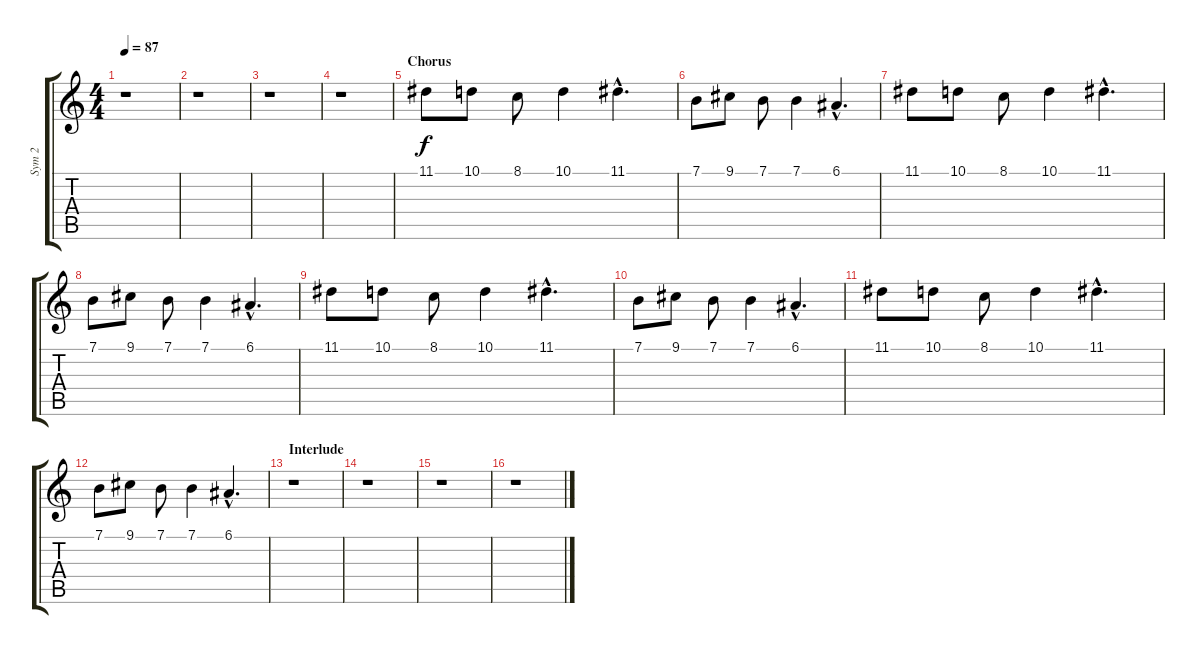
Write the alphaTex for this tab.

\track ("Sym 2" "Sym 2") {instrument stringensemble1}
\staff {score tabs}
\tuning (E4 B3 G3 D3 A2 E2) {hide}
\ts (4 4)
\tempo 87
\clef g2
\ks c
r.1{dy f} |
r.1 |
r.1 |
r.1 |
\section ("" "Chorus")
11.1.8 10.1.8 8.1.8 10.1.4 11.1{hac}.4{d} |
7.1.8 9.1.8 7.1.8 7.1.4 6.1{hac}.4{d} |
11.1.8 10.1.8 8.1.8 10.1.4 11.1{hac}.4{d} |
7.1.8 9.1.8 7.1.8 7.1.4 6.1{hac}.4{d} |
11.1.8 10.1.8 8.1.8 10.1.4 11.1{hac}.4{d} |
7.1.8 9.1.8 7.1.8 7.1.4 6.1{hac}.4{d} |
11.1.8 10.1.8 8.1.8 10.1.4 11.1{hac}.4{d} |
7.1.8 9.1.8 7.1.8 7.1.4 6.1{hac}.4{d} |
\section ("" "Interlude")
r.1 |
r.1 |
r.1 |
r.1
